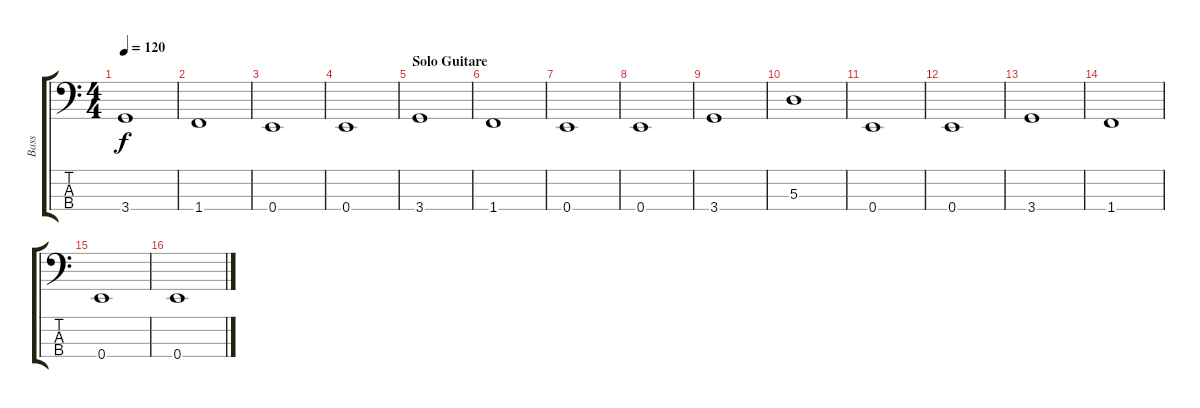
\track ("Bass" "Bass") {instrument electricbassfinger}
\staff {score tabs}
\tuning (G2 D2 A1 E1) {hide}
\ts (4 4)
\tempo 120
\clef f4
\ks c
3.4.1{dy f} |
1.4.1 |
0.4.1 |
0.4.1 |
\section ("" "Solo Guitare")
3.4.1 |
1.4.1 |
0.4.1 |
0.4.1 |
3.4.1 |
5.3.1 |
0.4.1 |
0.4.1 |
3.4.1 |
1.4.1 |
0.4.1 |
0.4.1
